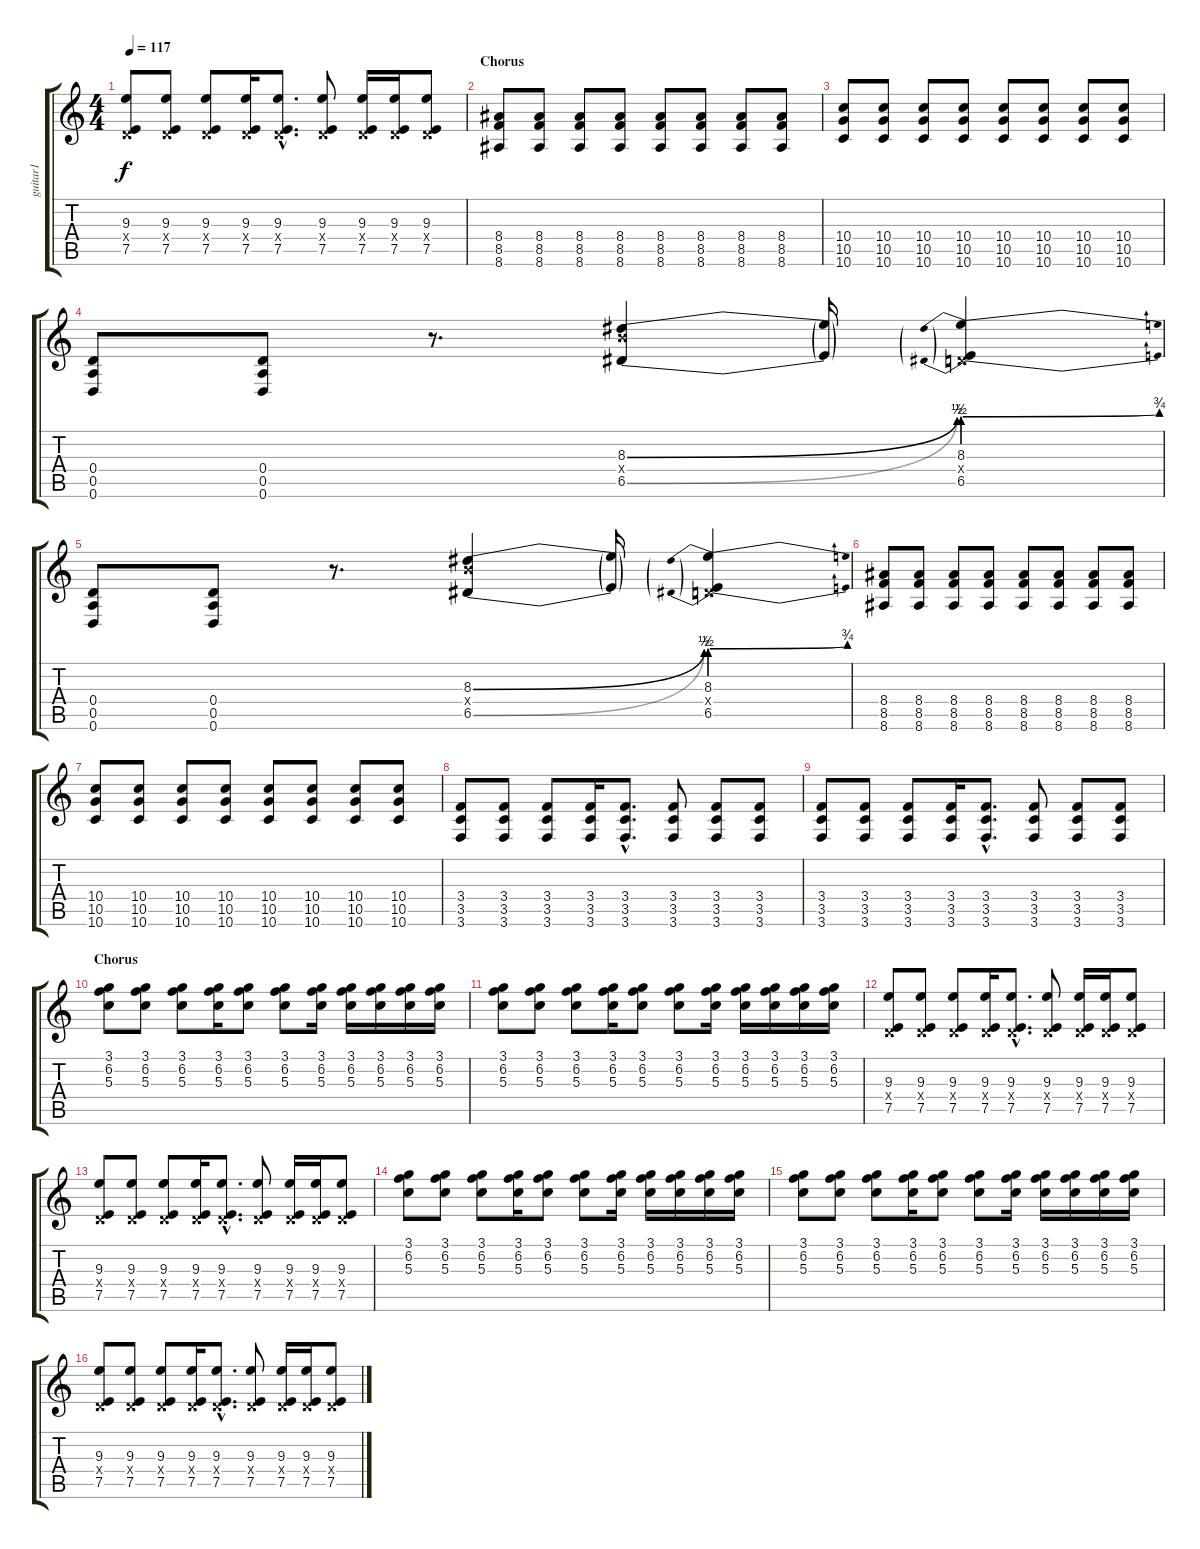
\track ("guitar1" "guitar1") {instrument distortionguitar}
\staff {score tabs}
\tuning (E4 B3 G3 D3 A2 D2) {hide}
\ts (4 4)
\tempo 117
\clef g2
\ks c
(9.3 0.4{x} 7.5).8{dy f} (9.3 0.4{x} 7.5).8 (9.3 0.4{x} 7.5).8 (9.3 0.4{x} 7.5).16 (9.3{hac} 0.4{hac x} 7.5{hac}).8{d} (9.3 0.4{x} 7.5).8 (9.3 0.4{x} 7.5).16 (9.3 0.4{x} 7.5).16 (9.3 0.4{x} 7.5).8 |
\section ("" "Chorus")
(8.4 8.5 8.6).8 (8.4 8.5 8.6).8 (8.4 8.5 8.6).8 (8.4 8.5 8.6).8 (8.4 8.5 8.6).8 (8.4 8.5 8.6).8 (8.4 8.5 8.6).8 (8.4 8.5 8.6).8 |
(10.4 10.5 10.6).8 (10.4 10.5 10.6).8 (10.4 10.5 10.6).8 (10.4 10.5 10.6).8 (10.4 10.5 10.6).8 (10.4 10.5 10.6).8 (10.4 10.5 10.6).8 (10.4 10.5 10.6).8 |
(0.4 0.5 0.6).8 (0.4 0.5 0.6).8 r.8{d} (8.3{be (bend 0 0 60 2)} 9.4{x} 6.5{be (bend 0 0 60 2)}).4 (8.3{t} 6.5{t}).16 (8.3{be (prebendbend 0 2 60 3)} 0.4{x} 6.5{be (prebendbend 0 2 60 3)}).4 |
(0.4 0.5 0.6).8 (0.4 0.5 0.6).8 r.8{d} (8.3{be (bend 0 0 60 2)} 9.4{x} 6.5{be (bend 0 0 60 2)}).4 (8.3{t} 6.5{t}).16 (8.3{be (prebendbend 0 2 60 3)} 0.4{x} 6.5{be (prebendbend 0 2 60 3)}).4 |
(8.4 8.5 8.6).8 (8.4 8.5 8.6).8 (8.4 8.5 8.6).8 (8.4 8.5 8.6).8 (8.4 8.5 8.6).8 (8.4 8.5 8.6).8 (8.4 8.5 8.6).8 (8.4 8.5 8.6).8 |
(10.4 10.5 10.6).8 (10.4 10.5 10.6).8 (10.4 10.5 10.6).8 (10.4 10.5 10.6).8 (10.4 10.5 10.6).8 (10.4 10.5 10.6).8 (10.4 10.5 10.6).8 (10.4 10.5 10.6).8 |
(3.4 3.5 3.6).8 (3.4 3.5 3.6).8 (3.4 3.5 3.6).8 (3.4 3.5 3.6).16 (3.4{hac} 3.5{hac} 3.6{hac}).8{d} (3.4 3.5 3.6).8 (3.4 3.5 3.6).8 (3.4 3.5 3.6).8 |
(3.4 3.5 3.6).8 (3.4 3.5 3.6).8 (3.4 3.5 3.6).8 (3.4 3.5 3.6).16 (3.4{hac} 3.5{hac} 3.6{hac}).8{d} (3.4 3.5 3.6).8 (3.4 3.5 3.6).8 (3.4 3.5 3.6).8 |
\section ("" "Chorus")
(3.1 6.2 5.3).8{volume 10 instrument electricguitarclean} (3.1 6.2 5.3).8 (3.1 6.2 5.3).8 (3.1 6.2 5.3).16 (3.1 6.2 5.3).8 (3.1 6.2 5.3).8 (3.1 6.2 5.3).16 (3.1 6.2 5.3).16 (3.1 6.2 5.3).16 (3.1 6.2 5.3).16 (3.1 6.2 5.3).16 |
(3.1 6.2 5.3).8 (3.1 6.2 5.3).8 (3.1 6.2 5.3).8 (3.1 6.2 5.3).16 (3.1 6.2 5.3).8 (3.1 6.2 5.3).8 (3.1 6.2 5.3).16 (3.1 6.2 5.3).16 (3.1 6.2 5.3).16 (3.1 6.2 5.3).16 (3.1 6.2 5.3).16 |
(9.3 0.4{x} 7.5).8{volume 14 instrument distortionguitar} (9.3 0.4{x} 7.5).8 (9.3 0.4{x} 7.5).8 (9.3 0.4{x} 7.5).16 (9.3{hac} 0.4{hac x} 7.5{hac}).8{d} (9.3 0.4{x} 7.5).8 (9.3 0.4{x} 7.5).16 (9.3 0.4{x} 7.5).16 (9.3 0.4{x} 7.5).8 |
(9.3 0.4{x} 7.5).8 (9.3 0.4{x} 7.5).8 (9.3 0.4{x} 7.5).8 (9.3 0.4{x} 7.5).16 (9.3{hac} 0.4{hac x} 7.5{hac}).8{d} (9.3 0.4{x} 7.5).8 (9.3 0.4{x} 7.5).16 (9.3 0.4{x} 7.5).16 (9.3 0.4{x} 7.5).8 |
(3.1 6.2 5.3).8{volume 10 instrument electricguitarclean} (3.1 6.2 5.3).8 (3.1 6.2 5.3).8 (3.1 6.2 5.3).16 (3.1 6.2 5.3).8 (3.1 6.2 5.3).8 (3.1 6.2 5.3).16 (3.1 6.2 5.3).16 (3.1 6.2 5.3).16 (3.1 6.2 5.3).16 (3.1 6.2 5.3).16 |
(3.1 6.2 5.3).8 (3.1 6.2 5.3).8 (3.1 6.2 5.3).8 (3.1 6.2 5.3).16 (3.1 6.2 5.3).8 (3.1 6.2 5.3).8 (3.1 6.2 5.3).16 (3.1 6.2 5.3).16 (3.1 6.2 5.3).16 (3.1 6.2 5.3).16 (3.1 6.2 5.3).16 |
(9.3 0.4{x} 7.5).8{volume 14 instrument distortionguitar} (9.3 0.4{x} 7.5).8 (9.3 0.4{x} 7.5).8 (9.3 0.4{x} 7.5).16 (9.3{hac} 0.4{hac x} 7.5{hac}).8{d} (9.3 0.4{x} 7.5).8 (9.3 0.4{x} 7.5).16 (9.3 0.4{x} 7.5).16 (9.3 0.4{x} 7.5).8
